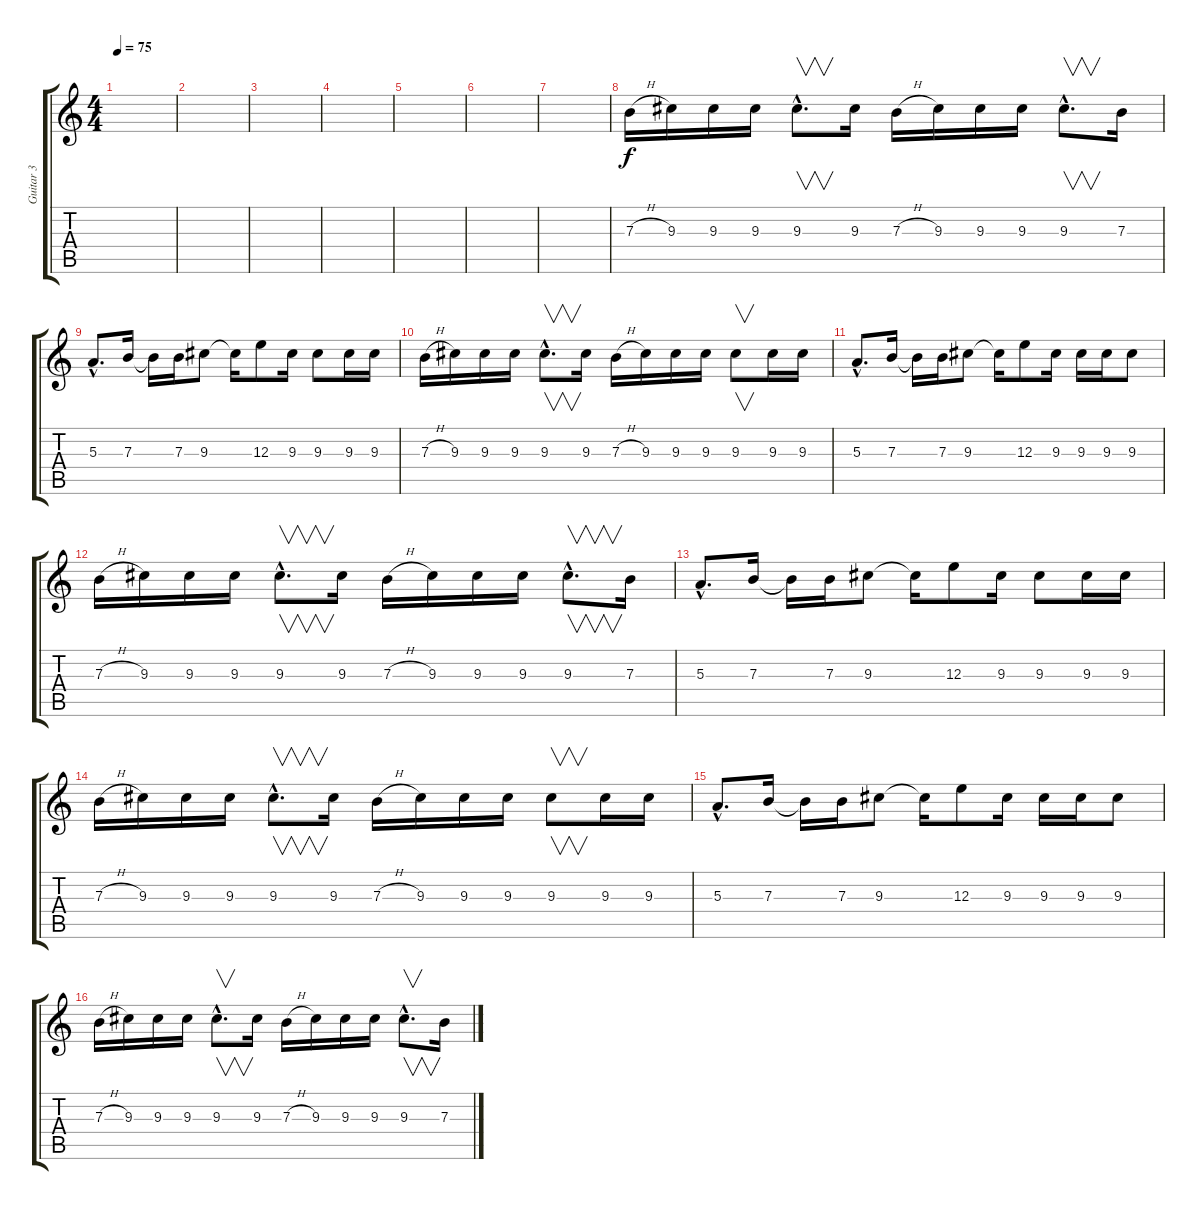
\track ("Guitar 3" "Guitar 3") {instrument distortionguitar}
\staff {score tabs}
\tuning (Db4 Ab3 E3 B2 Gb2 Db2) {hide}
\ts (4 4)
\tempo 75
\clef g2
\ks c
|
|
|
|
|
|
|
7.3{h}.16 9.3.16 9.3.16 9.3.16 9.3{hac}.8{v d} 9.3.16 7.3{h}.16 9.3.16 9.3.16 9.3.16 9.3{hac}.8{v d} 7.3.16 |
5.3{hac}.8{d} 7.3.16 7.3{t}.16 7.3.16 9.3.8 9.3{t}.16 12.3.8 9.3.16 9.3.8 9.3.16 9.3.16 |
7.3{h}.16 9.3.16 9.3.16 9.3.16 9.3{hac}.8{v d} 9.3.16 7.3{h}.16 9.3.16 9.3.16 9.3.16 9.3.8{v} 9.3.16 9.3.16 |
5.3{hac}.8{d} 7.3.16 7.3{t}.16 7.3.16 9.3.8 9.3{t}.16 12.3.8 9.3.16 9.3.16 9.3.16 9.3.8 |
7.3{h}.16 9.3.16 9.3.16 9.3.16 9.3{hac}.8{v d} 9.3.16 7.3{h}.16 9.3.16 9.3.16 9.3.16 9.3{hac}.8{v d} 7.3.16 |
5.3{hac}.8{d} 7.3.16 7.3{t}.16 7.3.16 9.3.8 9.3{t}.16 12.3.8 9.3.16 9.3.8 9.3.16 9.3.16 |
7.3{h}.16 9.3.16 9.3.16 9.3.16 9.3{hac}.8{v d} 9.3.16 7.3{h}.16 9.3.16 9.3.16 9.3.16 9.3.8{v} 9.3.16 9.3.16 |
5.3{hac}.8{d} 7.3.16 7.3{t}.16 7.3.16 9.3.8 9.3{t}.16 12.3.8 9.3.16 9.3.16 9.3.16 9.3.8 |
7.3{h}.16 9.3.16 9.3.16 9.3.16 9.3{hac}.8{v d} 9.3.16 7.3{h}.16 9.3.16 9.3.16 9.3.16 9.3{hac}.8{v d} 7.3.16
